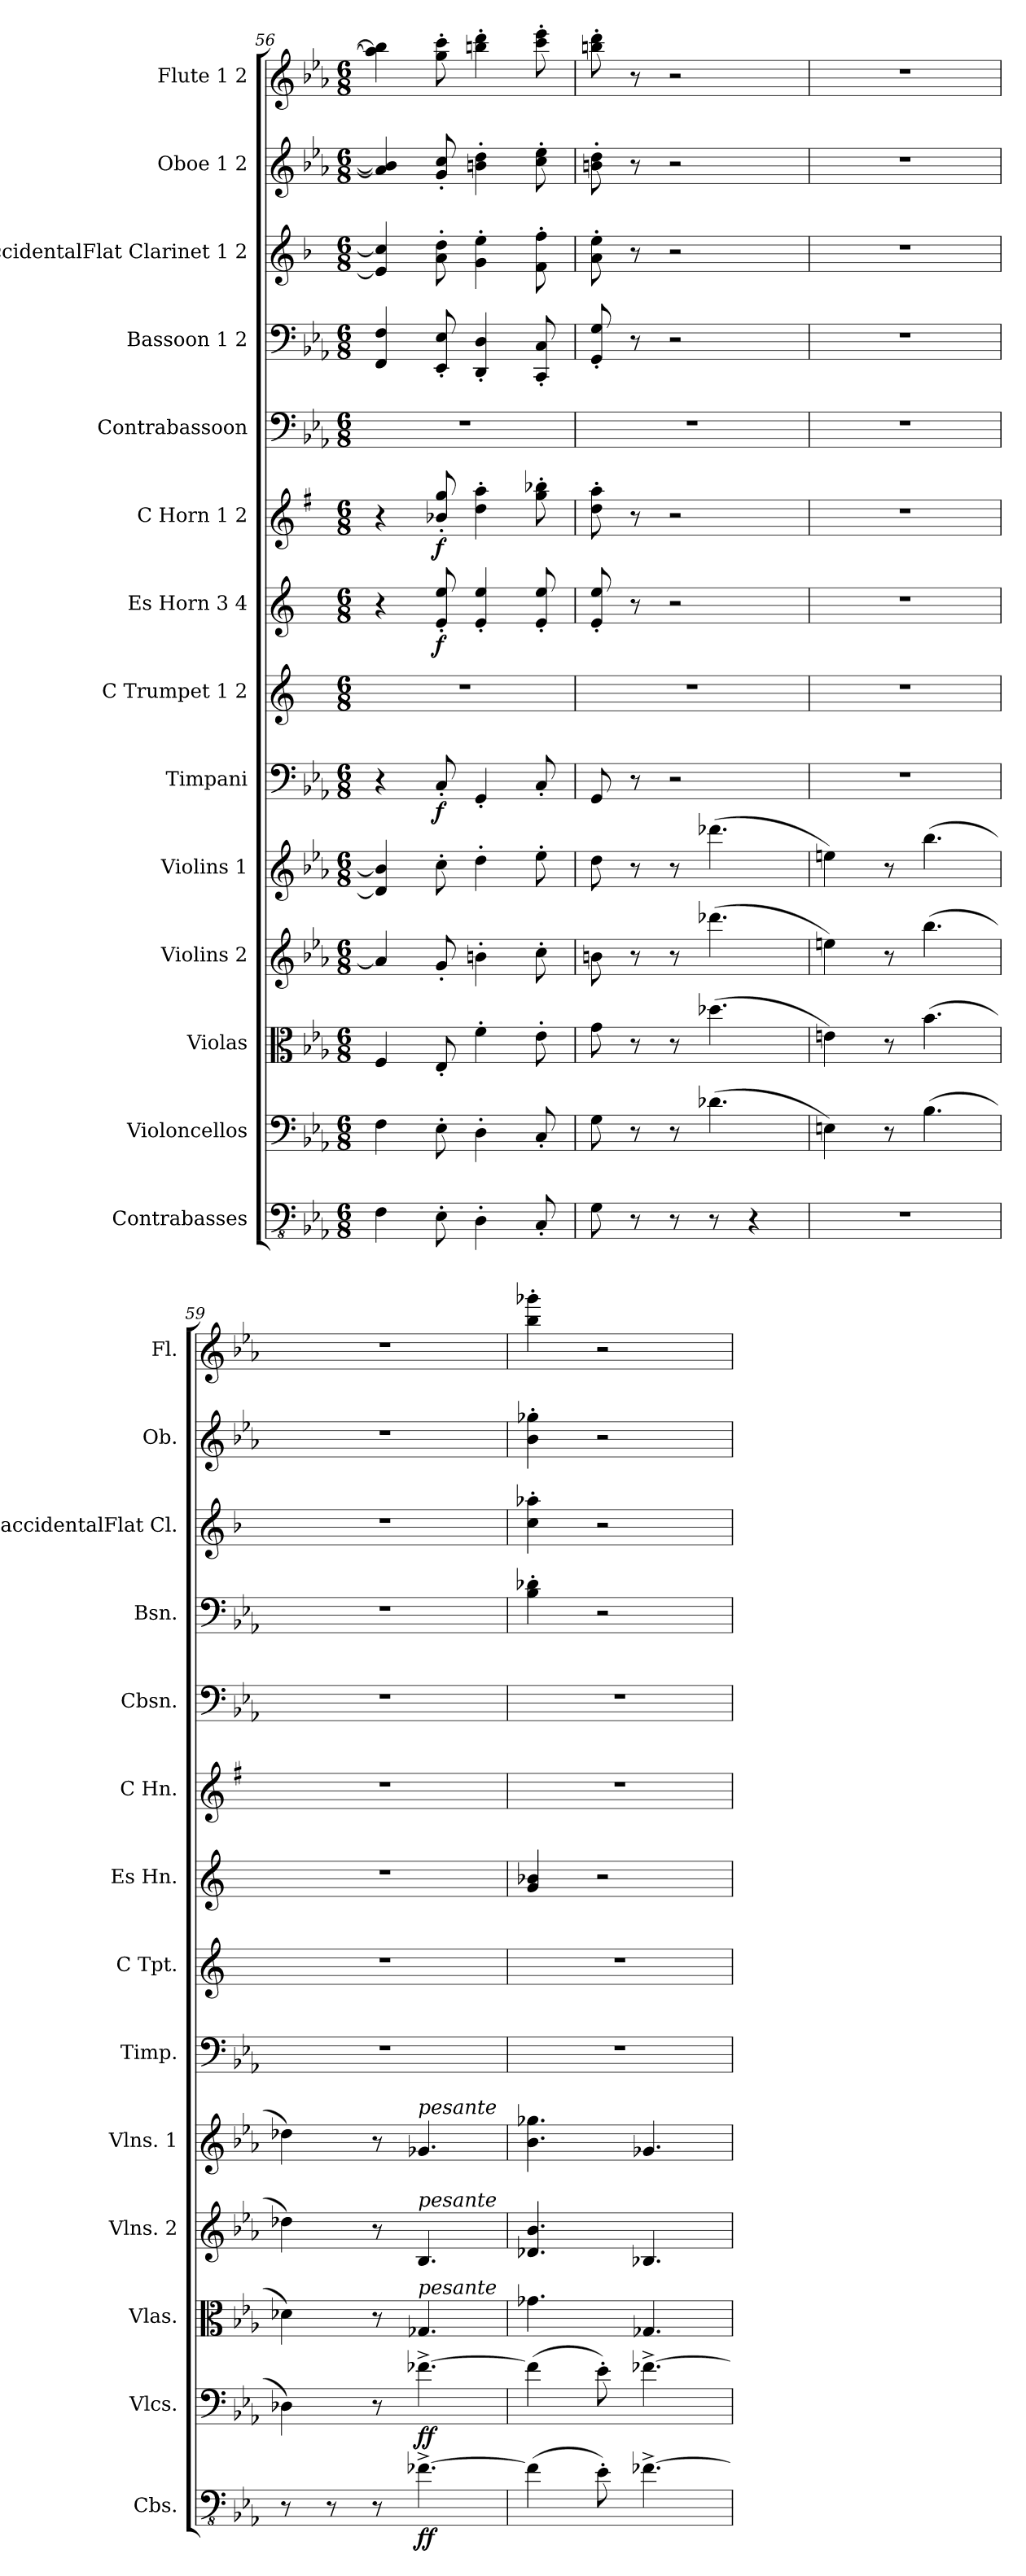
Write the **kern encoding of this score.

**kern	**dynam	**kern	**dynam	**kern	**kern	**kern	**kern	**dynam	**kern	**kern	**dynam	**kern	**dynam	**kern	**kern	**kern	**kern	**kern
*part14	*part14	*part13	*part13	*part12	*part11	*part10	*part9	*part9	*part8	*part7	*part7	*part6	*part6	*part5	*part4	*part3	*part2	*part1
*staff14	*staff14	*staff13	*staff13	*staff12	*staff11	*staff10	*staff9	*staff9	*staff8	*staff7	*staff7	*staff6	*staff6	*staff5	*staff4	*staff3	*staff2	*staff1
*I"Contrabasses	*	*I"Violoncellos	*	*I"Violas	*I"Violins 2	*I"Violins 1	*I"Timpani	*	*I"C Trumpet 1 2	*I"Es Horn 3 4	*	*I"C Horn 1 2	*	*I"Contrabassoon	*I"Bassoon 1 2	*I"BaccidentalFlat Clarinet 1 2	*I"Oboe 1 2	*I"Flute  1 2
*I'Cbs.	*	*I'Vlcs.	*	*I'Vlas.	*I'Vlns. 2	*I'Vlns. 1	*I'Timp.	*	*I'C Tpt.	*I'Es Hn.	*	*I'C Hn.	*	*I'Cbsn.	*I'Bsn.	*I'BaccidentalFlat Cl.	*I'Ob.	*I'Fl.
*clefFv4	*	*clefF4	*	*clefC3	*clefG2	*clefG2	*clefF4	*	*clefG2	*clefG2	*	*clefG2	*	*clefF4	*clefF4	*clefG2	*clefG2	*clefG2
*	*	*	*	*	*	*	*	*	*	*ITrd5c9	*	*ITrd4c7	*	*ITrd7c12	*	*ITrd1c2	*	*
*k[b-e-a-]	*	*k[b-e-a-]	*	*k[b-e-a-]	*k[b-e-a-]	*k[b-e-a-]	*k[b-e-a-]	*	*k[]	*k[b-e-a-]	*	*k[]	*	*k[b-e-a-]	*k[b-e-a-]	*k[b-e-a-]	*k[b-e-a-]	*k[b-e-a-]
*M6/8	*	*M6/8	*	*M6/8	*M6/8	*M6/8	*M6/8	*	*M6/8	*M6/8	*	*M6/8	*	*M6/8	*M6/8	*M6/8	*M6/8	*M6/8
=56	=56	=56	=56	=56	=56	=56	=56	=56	=56	=56	=56	=56	=56	=56	=56	=56	=56	=56
4FF\	.	4F\	.	4F/	4a-/]	4d/] 4b/]	4r	.	2.r	4r	.	4r	.	2.r	4FF/ 4F/	4d/] 4b/]	4a-/] 4b/]	4aa-\] 4bb\]
!	!	!	!	!	!	!	!	!LO:DY:b	!	!	!LO:DY:b	!	!LO:DY:b	!	!	!	!	!
8EE-'\	.	8E-'\	.	8E-'/	8g'/	8cc'\	8C'/	f	.	8G/' 8g/'	f	8e-X/' 8cc/'	f	.	8EE-/' 8E-/'	8g\' 8cc\'	8g/' 8cc/'	8gg\' 8ccc\'
4DD'\	.	4D'\	.	4f'\	4bn'\	4dd'\	4GG'/	.	.	4G/' 4g/'	.	4g\' 4dd\'	.	.	4DD/' 4D/'	4f\' 4dd\'	4bn\' 4dd\'	4bbn\' 4ddd\'
8CC'/	.	8C'/	.	8e-'\	8cc'\	8ee-'\	8C'/	.	.	8G/' 8g/'	.	8cc\' 8ee-X\'	.	.	8CC/' 8C/'	8e-\' 8ee-\'	8cc\' 8ee-\'	8ccc\' 8eee-\'
=57	=57	=57	=57	=57	=57	=57	=57	=57	=57	=57	=57	=57	=57	=57	=57	=57	=57	=57
8GG\	.	8G\	.	8g\	8bn\	8dd\	8GG/	.	2.r	8G/' 8g/'	.	8g\' 8dd\'	.	2.r	8GG/' 8G/'	8g\' 8dd\'	8bn\' 8dd\'	8bbn\' 8ddd\'
8r	.	8r	.	8r	8r	8r	8r	.	.	8r	.	8r	.	.	8r	8r	8r	8r
8r	.	8r	.	8r	8r	8r	2r	.	.	2r	.	2r	.	.	2r	2r	2r	2r
8r	.	(4.d-X\	.	(4.dd-X\	(4.ddd-X\	(4.ddd-X\	.	.	.	.	.	.	.	.	.	.	.	.
4r	.	.	.	.	.	.	.	.	.	.	.	.	.	.	.	.	.	.
!!LO:PB:g=z
=58	=58	=58	=58	=58	=58	=58	=58	=58	=58	=58	=58	=58	=58	=58	=58	=58	=58	=58
2.r	.	4En\)	.	4en\)	4een\)	4een\)	2.r	.	2.r	2.r	.	2.r	.	2.r	2.r	2.r	2.r	2.r
.	.	8r	.	8r	8r	8r	.	.	.	.	.	.	.	.	.	.	.	.
.	.	(4.B-\	.	(4.b-\	(4.bb-\	(4.bb-\	.	.	.	.	.	.	.	.	.	.	.	.
=59	=59	=59	=59	=59	=59	=59	=59	=59	=59	=59	=59	=59	=59	=59	=59	=59	=59	=59
8r	.	4D-X\)	.	4d-X\)	4dd-X\)	4dd-X\)	2.r	.	2.r	2.r	.	2.r	.	2.r	2.r	2.r	2.r	2.r
8r	.	.	.	.	.	.	.	.	.	.	.	.	.	.	.	.	.	.
8r	.	8r	.	8r	8r	8r	.	.	.	.	.	.	.	.	.	.	.	.
!	!	!	!	!	!	!LO:TX:a:i:t=pesante	!	!	!	!	!	!	!	!	!	!	!	!
!	!	!	!	!	!LO:TX:a:i:t=pesante	!	!	!	!	!	!	!	!	!	!	!	!	!
!	!	!	!	!LO:TX:a:i:t=pesante	!	!	!	!	!	!	!	!	!	!	!	!	!	!
!	!LO:DY:b	!	!LO:DY:b	!	!	!	!	!	!	!	!	!	!	!	!	!	!	!
[4.F-X^\	ff	[4.f-X^\	ff	4.G-X/	4.B-/	4.g-X/	.	.	.	.	.	.	.	.	.	.	.	.
=60	=60	=60	=60	=60	=60	=60	=60	=60	=60	=60	=60	=60	=60	=60	=60	=60	=60	=60
(4F-\]	.	(4f-\]	.	4.g-X\	4.d-X/ 4.b-/	4.b-\ 4.gg-X\	2.r	.	2.r	4B-/ 4d-X/	.	2.r	.	2.r	4B-\' 4d-X\'	4b-\' 4gg-X\'	4b-\' 4gg-X\'	4bb-\' 4ggg-X\'
8E-'\)	.	8e-'\)	.	.	.	.	.	.	.	2r	.	.	.	.	2r	2r	2r	2r
[4.F-X^\	.	[4.f-X^\	.	4.G-X/	4.B-X/	4.g-X/	.	.	.	.	.	.	.	.	.	.	.	.
=	=	=	=	=	=	=	=	=	=	=	=	=	=	=	=	=	=	=
*-	*-	*-	*-	*-	*-	*-	*-	*-	*-	*-	*-	*-	*-	*-	*-	*-	*-	*-
